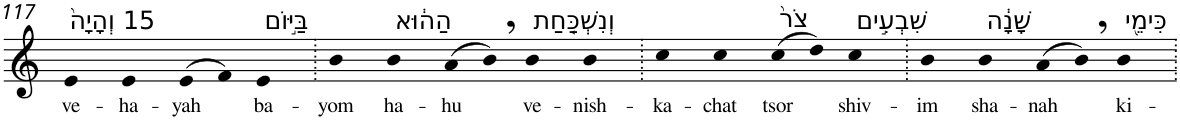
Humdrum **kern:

**kern	**text
*part1	*part1
*staff1	*staff1
*I"Piano	*
*I'Pno	*
!!LO:PB:g=z
*clefG2	*
*k[]	*
=117	=117
!LO:TX:a:t=15 וְהָיָה֙	!
!	!LO:LY:b
4e	ve-
!	!LO:LY:b
4e	-ha-
!	!LO:LY:b
(>8e	-yah
8f)	.
!LO:TX:a:t=בַּיּ֣וֹם	!
!	!LO:LY:b
4e	ba-
=118.	=118.
!	!LO:LY:b
4b	-yom
!LO:TX:a:t=הַה֔וּא	!
!	!LO:LY:b
4b	ha-
!	!LO:LY:b
(8a	-hu
8b,)	.
!LO:TX:a:t=וְנִשְׁכַּ֤חַת	!
!	!LO:LY:b
4b	ve-
!	!LO:LY:b
4b	-nish-
=119.	=119.
!	!LO:LY:b
4cc	-ka-
!	!LO:LY:b
4cc	-chat
!LO:TX:a:t=צֹר֙	!
!	!LO:LY:b
(8cc	tsor
8dd)	.
!LO:TX:a:t=שִׁבְעִ֣ים	!
!	!LO:LY:b
4cc	shiv-
=120.	=120.
!	!LO:LY:b
4b	-im
!LO:TX:a:t=שָׁנָ֔ה	!
!	!LO:LY:b
4b	sha-
!	!LO:LY:b
(8a	-nah
8b,)	.
!LO:TX:a:t=כִּימֵ֖י	!
!	!LO:LY:b
4b	ki-
=.	=.
*-	*-
